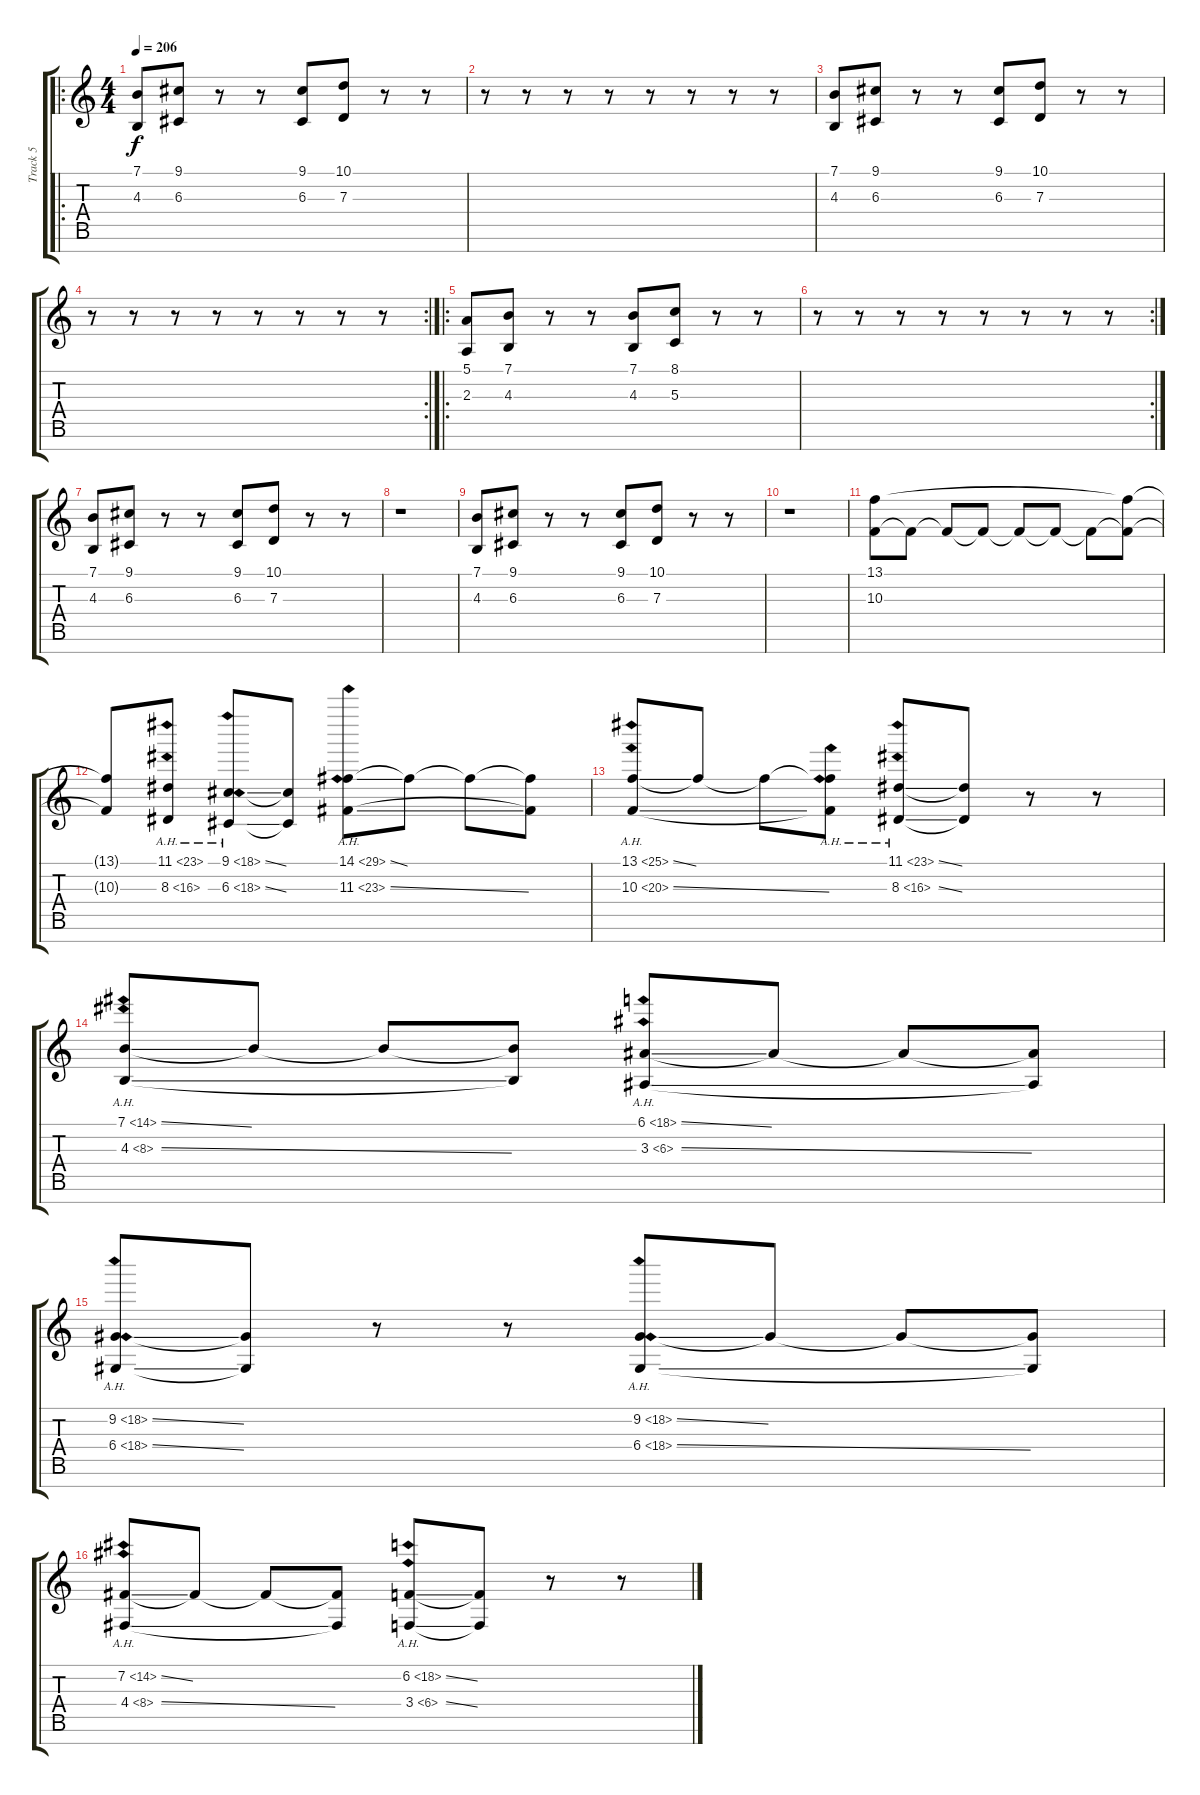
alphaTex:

\track ("Track 5" "Track 5") {instrument stringensemble1}
\staff {score tabs}
\tuning (E4 B3 G3 D3 A2 E2 B1) {hide}
\ro
\ts (4 4)
\tempo 206
\clef g2
\ks c
(7.1 4.3).8{dy f} (9.1 6.3).8 r.8 r.8 (9.1 6.3).8 (10.1 7.3).8 r.8 r.8 |
r.8 r.8 r.8 r.8 r.8 r.8 r.8 r.8 |
(7.1 4.3).8 (9.1 6.3).8 r.8 r.8 (9.1 6.3).8 (10.1 7.3).8 r.8 r.8 |
\rc 2
r.8 r.8 r.8 r.8 r.8 r.8 r.8 r.8 |
\ro
(5.1 2.3).8 (7.1 4.3).8 r.8 r.8 (7.1 4.3).8 (8.1 5.3).8 r.8 r.8 |
\rc 2
r.8 r.8 r.8 r.8 r.8 r.8 r.8 r.8 |
(7.1 4.3).8 (9.1 6.3).8 r.8 r.8 (9.1 6.3).8 (10.1 7.3).8 r.8 r.8 |
r.1 |
(7.1 4.3).8 (9.1 6.3).8 r.8 r.8 (9.1 6.3).8 (10.1 7.3).8 r.8 r.8 |
r.1 |
(13.1 10.3).8{volume 9 instrument stringensemble1} 10.3{t}.8 10.3{t}.8 10.3{t}.8 10.3{t}.8 10.3{t}.8 10.3{t}.8 (13.1{t} 10.3{t}).8 |
(13.1{t} 10.3{t}).8 (11.1{ah 12} 8.3{ah 8}).8 (9.1{ah 9 ss} 6.3{ah 12 ss}).8 (9.1{t} 6.3{t}).8 (14.1{ah 15 ss} 11.3{ah 12 ss}).8 14.1{t}.8 14.1{t}.8 (14.1{t} 11.3{t}).8 |
(13.1{ah 12 ss} 10.3{ah 10 ss}).8 13.1{t}.8 13.1{t}.8 (13.1{ah 12 t} 10.3{ah 12 t}).8 (11.1{ah 12 ss} 8.3{ah 8 ss}).8 (11.1{t} 8.3{t}).8 r.8 r.8 |
(7.1{ah 7 ss} 4.3{ah 4 ss}).8 7.1{t}.8 7.1{t}.8 (7.1{t} 4.3{t}).8 (6.1{ah 12 ss} 3.3{ah 3 ss}).8 6.1{t}.8 6.1{t}.8 (6.1{t} 3.3{t}).8 |
(9.2{ah 9 ss} 6.4{ah 12 ss}).8 (9.2{t} 6.4{t}).8 r.8 r.8 (9.2{ah 9 ss} 6.4{ah 12 ss}).8 9.2{t}.8 9.2{t}.8 (9.2{t} 6.4{t}).8 |
(7.2{ah 7 ss} 4.4{ah 4 ss}).8 7.2{t}.8 7.2{t}.8 (7.2{t} 4.4{t}).8 (6.2{ah 12 ss} 3.4{ah 3 ss}).8 (6.2{t} 3.4{t}).8 r.8 r.8
